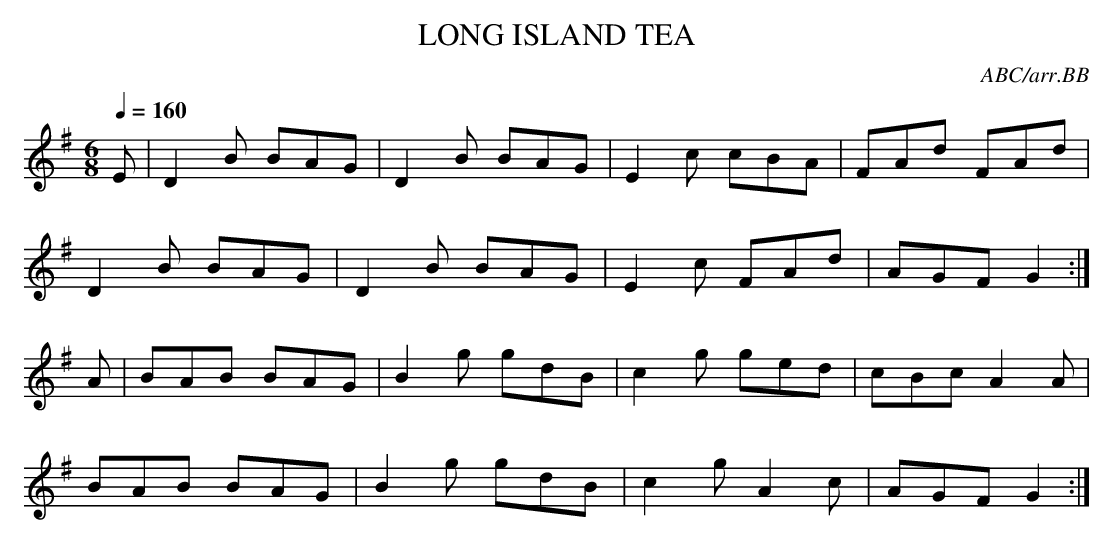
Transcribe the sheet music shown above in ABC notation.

X:1
T:LONG ISLAND TEA
C:ABC/arr.BB
Q:1/4=160
M:6/8
K:G
E|D2B BAG|D2B BAG|E2c cBA|FAd FAd|
D2B BAG|D2B BAG|E2c FAd|AGF G2:|
A|BAB BAG|B2g gdB|c2g ged|cBc A2A|
BAB BAG|B2g gdB|c2g A2c|AGF G2 :|
